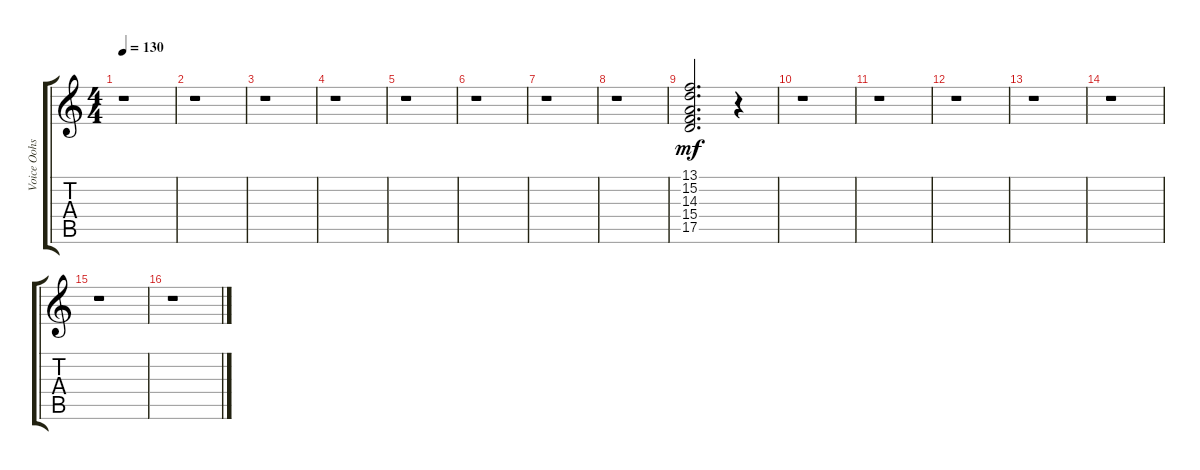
\track ("Voice Oohs" "Voice Oohs") {instrument voiceoohs}
\staff {score tabs}
\tuning (E4 B3 G3 D3 A2 E2) {hide}
\ts (4 4)
\tempo 130
\clef g2
\ks c
r.1{dy fff} |
r.1 |
r.1 |
r.1 |
r.1 |
r.1 |
r.1 |
r.1 |
(13.1 15.2 14.3 15.4 17.5).2{d dy mf} r.4 |
r.1 |
r.1 |
r.1 |
r.1 |
r.1 |
r.1 |
r.1
